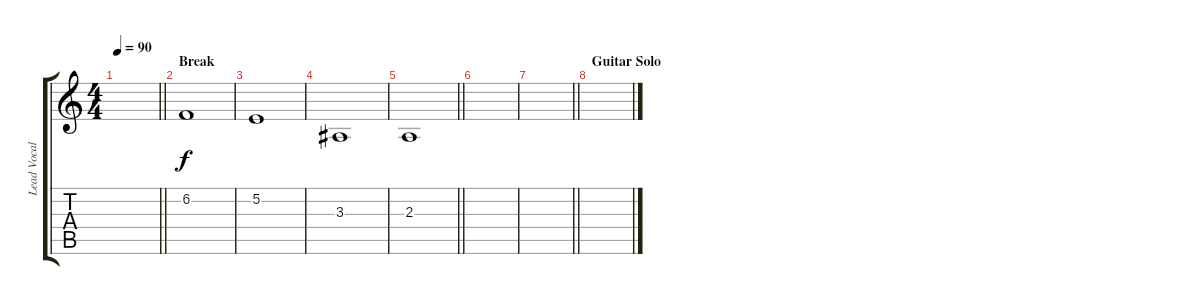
\track ("Lead Vocals" "Lead Vocal") {instrument trombone}
\staff {score tabs}
\tuning (E4 B3 G3 D3 A2 E2) {hide}
\ts (4 4)
\tempo 90
\clef g2
\barLineRight lightlight
\ks c
|
\section ("" "Break")
6.2.1 |
5.2.1 |
3.3.1 |
\barLineRight lightlight
2.3.1 |
|
\barLineRight lightlight
|
\section ("" "Guitar Solo")
